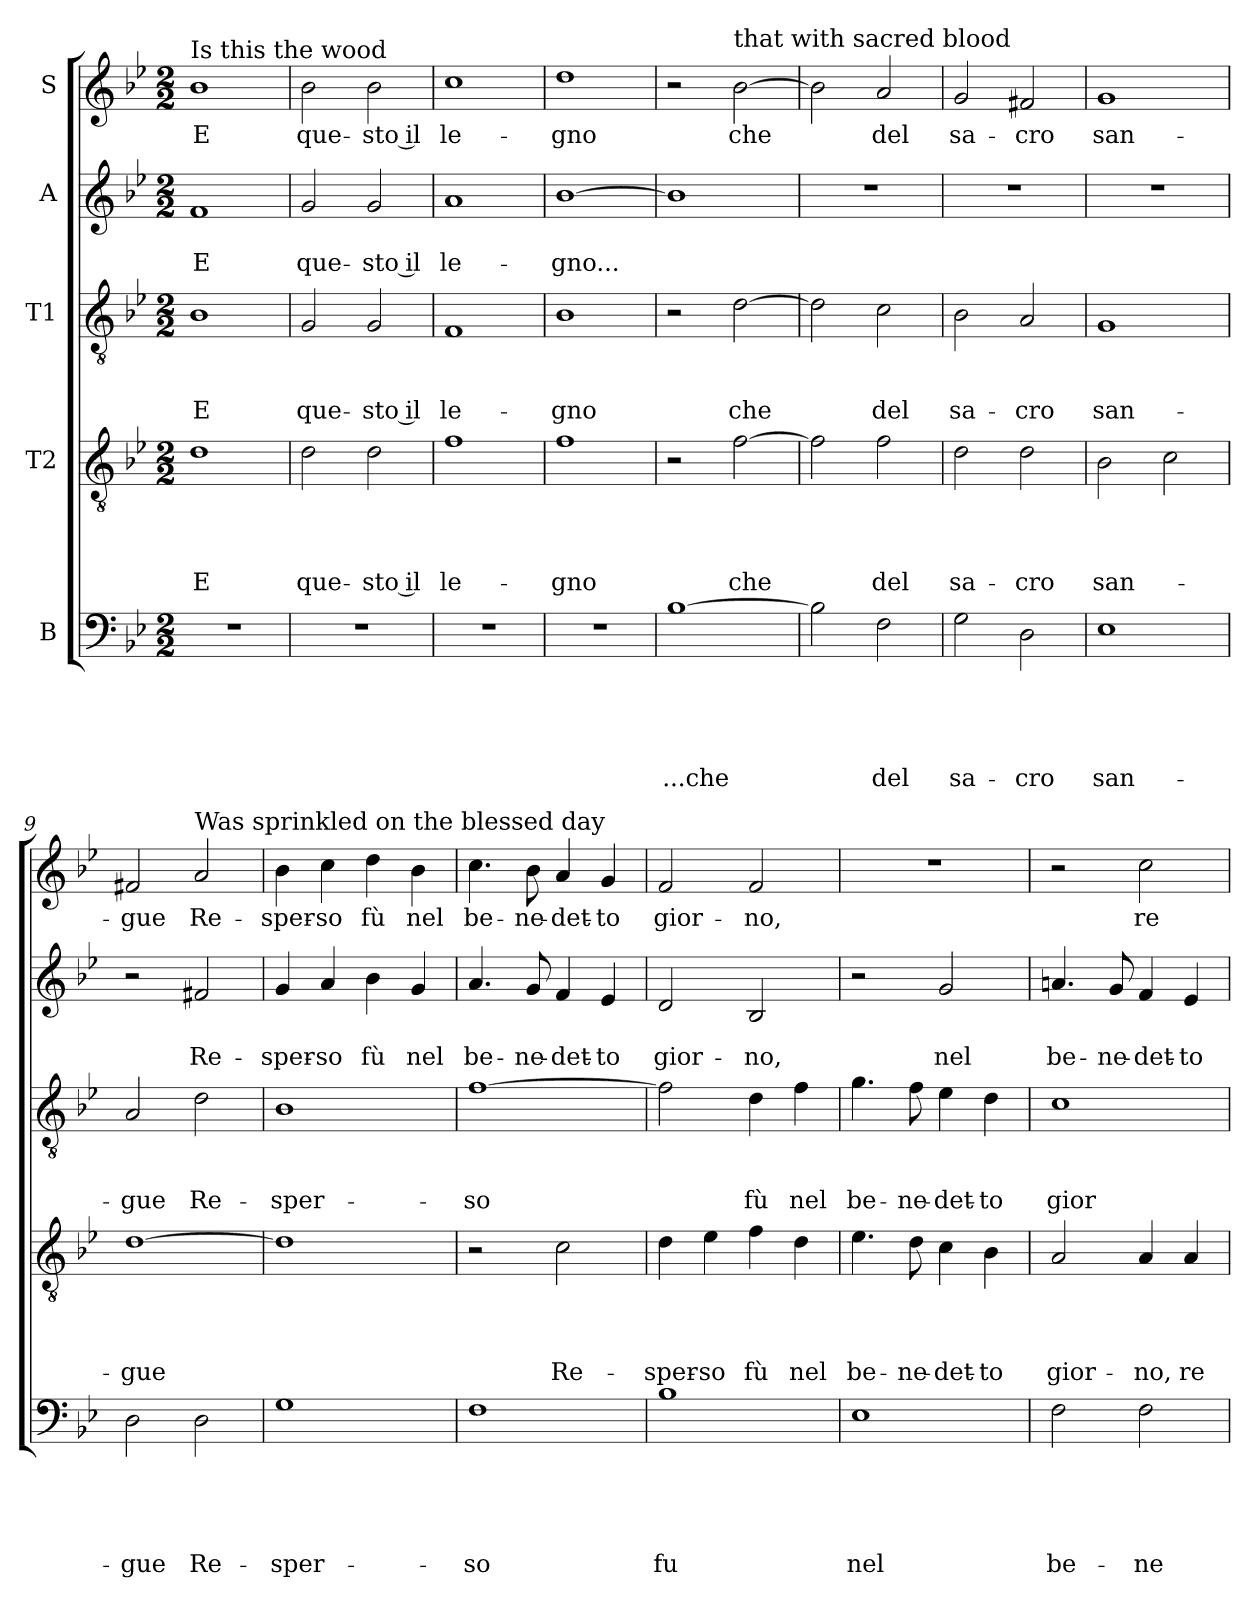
**kern	**text	**text	**text	**text	**text	**kern	**text	**text	**text	**text	**kern	**text	**text	**text	**kern	**text	**text	**kern	**text
*part5	*part5	*part5	*part5	*part5	*part5	*part4	*part4	*part4	*part4	*part4	*part3	*part3	*part3	*part3	*part2	*part2	*part2	*part1	*part1
*staff5	*staff5	*staff5	*staff5	*staff5	*staff5	*staff4	*staff4	*staff4	*staff4	*staff4	*staff3	*staff3	*staff3	*staff3	*staff2	*staff2	*staff2	*staff1	*staff1
*I"B	*	*	*	*	*	*I"T2	*	*	*	*	*I"T1	*	*	*	*I"A	*	*	*I"S	*
*clefF4	*	*	*	*	*	*clefGv2	*	*	*	*	*clefGv2	*	*	*	*clefG2	*	*	*clefG2	*
*k[b-e-]	*	*	*	*	*	*k[b-e-]	*	*	*	*	*k[b-e-]	*	*	*	*k[b-e-]	*	*	*k[b-e-]	*
*B-:	*	*	*	*	*	*B-:	*	*	*	*	*B-:	*	*	*	*B-:	*	*	*B-:	*
*M2/2	*	*	*	*	*	*M2/2	*	*	*	*	*M2/2	*	*	*	*M2/2	*	*	*M2/2	*
=1	=1	=1	=1	=1	=1	=1	=1	=1	=1	=1	=1	=1	=1	=1	=1	=1	=1	=1	=1
!	!	!	!	!	!	!	!	!	!	!	!	!	!	!	!	!	!	!LO:TX:a:t=Is this the wood	!
!	!	!	!	!	!	!	!	!	!	!LO:LY:b	!	!	!	!LO:LY:b	!	!	!LO:LY:b	!	!LO:LY:b
1r	.	.	.	.	.	1d	.	.	.	E	1B-	.	.	E	1f	.	E	1b-	E
=2	=2	=2	=2	=2	=2	=2	=2	=2	=2	=2	=2	=2	=2	=2	=2	=2	=2	=2	=2
!	!	!	!	!	!	!	!	!	!	!LO:LY:b	!	!	!	!LO:LY:b	!	!	!LO:LY:b	!	!LO:LY:b
1r	.	.	.	.	.	2d\	.	.	.	que-	2G/	.	.	que-	2g/	.	que-	2b-\	que-
!	!	!	!	!	!	!	!	!	!	!LO:LY:b	!	!	!	!LO:LY:b	!	!	!LO:LY:b	!	!LO:LY:b
.	.	.	.	.	.	2d\	.	.	.	-sto il	2G/	.	.	-sto il	2g/	.	-sto il	2b-\	-sto il
=3	=3	=3	=3	=3	=3	=3	=3	=3	=3	=3	=3	=3	=3	=3	=3	=3	=3	=3	=3
!	!	!	!	!	!	!	!	!	!	!LO:LY:b	!	!	!	!LO:LY:b	!	!	!LO:LY:b	!	!LO:LY:b
1r	.	.	.	.	.	1f	.	.	.	le-	1F	.	.	le-	1a	.	le-	1cc	le-
=4	=4	=4	=4	=4	=4	=4	=4	=4	=4	=4	=4	=4	=4	=4	=4	=4	=4	=4	=4
!	!	!	!	!	!	!	!	!	!	!LO:LY:b	!	!	!	!LO:LY:b	!	!	!LO:LY:b	!	!LO:LY:b
1r	.	.	.	.	.	1f	.	.	.	-gno	1B-	.	.	-gno	[1b-	.	-gno...	1dd	-gno
=5	=5	=5	=5	=5	=5	=5	=5	=5	=5	=5	=5	=5	=5	=5	=5	=5	=5	=5	=5
!	!	!	!	!	!LO:LY:b	!	!	!	!	!	!	!	!	!	!	!	!	!	!
[1B-	.	.	.	.	...che	2r	.	.	.	.	2r	.	.	.	1b-]	.	.	2r	.
!	!	!	!	!	!	!	!	!	!	!	!	!	!	!	!	!	!	!LO:TX:a:t=that with sacred blood	!
!	!	!	!	!	!	!	!	!	!	!LO:LY:b	!	!	!	!LO:LY:b	!	!	!	!	!LO:LY:b
.	.	.	.	.	.	[2f\	.	.	.	che	[2d\	.	.	che	.	.	.	[2b-\	che
=6	=6	=6	=6	=6	=6	=6	=6	=6	=6	=6	=6	=6	=6	=6	=6	=6	=6	=6	=6
2B-\]	.	.	.	.	.	2f\]	.	.	.	.	2d\]	.	.	.	1r	.	.	2b-\]	.
!	!	!	!	!	!LO:LY:b	!	!	!	!	!LO:LY:b	!	!	!	!LO:LY:b	!	!	!	!	!LO:LY:b
2F\	.	.	.	.	del	2f\	.	.	.	del	2c\	.	.	del	.	.	.	2a/	del
=7	=7	=7	=7	=7	=7	=7	=7	=7	=7	=7	=7	=7	=7	=7	=7	=7	=7	=7	=7
!	!	!	!	!	!LO:LY:b	!	!	!	!	!LO:LY:b	!	!	!	!LO:LY:b	!	!	!	!	!LO:LY:b
2G\	.	.	.	.	sa-	2d\	.	.	.	sa-	2B-\	.	.	sa-	1r	.	.	2g/	sa-
!	!	!	!	!	!LO:LY:b	!	!	!	!	!LO:LY:b	!	!	!	!LO:LY:b	!	!	!	!	!LO:LY:b
2D\	.	.	.	.	-cro	2d\	.	.	.	-cro	2A/	.	.	-cro	.	.	.	2f#X/	-cro
!!LO:PB:g=z
=8	=8	=8	=8	=8	=8	=8	=8	=8	=8	=8	=8	=8	=8	=8	=8	=8	=8	=8	=8
!	!	!	!	!	!LO:LY:b	!	!	!	!	!LO:LY:b	!	!	!	!LO:LY:b	!	!	!	!	!LO:LY:b
1E-	.	.	.	.	san-	2B-\	.	.	.	san-	1G	.	.	san-	1r	.	.	1g	san-
.	.	.	.	.	.	2c\	.	.	.	.	.	.	.	.	.	.	.	.	.
=9	=9	=9	=9	=9	=9	=9	=9	=9	=9	=9	=9	=9	=9	=9	=9	=9	=9	=9	=9
!	!	!	!	!	!LO:LY:b	!	!	!	!	!LO:LY:b	!	!	!	!LO:LY:b	!	!	!	!	!LO:LY:b
2D\	.	.	.	.	-gue	[1d	.	.	.	-gue	2A/	.	.	-gue	2r	.	.	2f#X/	-gue
!	!	!	!	!	!	!	!	!	!	!	!	!	!	!	!	!	!	!LO:TX:a:t=Was sprinkled on the blessed day	!
!	!	!	!	!	!LO:LY:b	!	!	!	!	!	!	!	!	!LO:LY:b	!	!	!LO:LY:b	!	!LO:LY:b
2D\	.	.	.	.	Re-	.	.	.	.	.	2d\	.	.	Re-	2f#X/	.	Re-	2a/	Re-
=10	=10	=10	=10	=10	=10	=10	=10	=10	=10	=10	=10	=10	=10	=10	=10	=10	=10	=10	=10
!	!	!	!	!	!LO:LY:b	!	!	!	!	!	!	!	!	!LO:LY:b	!	!	!LO:LY:b	!	!LO:LY:b
1G	.	.	.	.	-sper-	1d]	.	.	.	.	1B-	.	.	-sper-	4g/	.	-sper-	4b-\	-sper-
!	!	!	!	!	!	!	!	!	!	!	!	!	!	!	!	!	!LO:LY:b	!	!LO:LY:b
.	.	.	.	.	.	.	.	.	.	.	.	.	.	.	4a/	.	-so	4cc\	-so
!	!	!	!	!	!	!	!	!	!	!	!	!	!	!	!	!	!LO:LY:b	!	!LO:LY:b
.	.	.	.	.	.	.	.	.	.	.	.	.	.	.	4b-\	.	fù	4dd\	fù
!	!	!	!	!	!	!	!	!	!	!	!	!	!	!	!	!	!LO:LY:b	!	!LO:LY:b
.	.	.	.	.	.	.	.	.	.	.	.	.	.	.	4g/	.	nel	4b-\	nel
=11	=11	=11	=11	=11	=11	=11	=11	=11	=11	=11	=11	=11	=11	=11	=11	=11	=11	=11	=11
!	!	!	!	!	!LO:LY:b	!	!	!	!	!	!	!	!	!LO:LY:b	!	!	!LO:LY:b	!	!LO:LY:b
1F	.	.	.	.	-so	2r	.	.	.	.	[1f	.	.	-so	4.a/	.	be-	4.cc\	be-
!	!	!	!	!	!	!	!	!	!	!	!	!	!	!	!	!	!LO:LY:b	!	!LO:LY:b
.	.	.	.	.	.	.	.	.	.	.	.	.	.	.	8g/	.	-ne-	8b-\	-ne-
!	!	!	!	!	!	!	!	!	!	!LO:LY:b	!	!	!	!	!	!	!LO:LY:b	!	!LO:LY:b
.	.	.	.	.	.	2c\	.	.	.	Re-	.	.	.	.	4f/	.	-det-	4a/	-det-
!	!	!	!	!	!	!	!	!	!	!	!	!	!	!	!	!	!LO:LY:b	!	!LO:LY:b
.	.	.	.	.	.	.	.	.	.	.	.	.	.	.	4e-/	.	-to	4g/	-to
=12	=12	=12	=12	=12	=12	=12	=12	=12	=12	=12	=12	=12	=12	=12	=12	=12	=12	=12	=12
!	!	!	!	!	!LO:LY:b	!	!	!	!	!LO:LY:b	!	!	!	!	!	!	!LO:LY:b	!	!LO:LY:b
1B-	.	.	.	.	fu	4d\	.	.	.	-sper-	2f\]	.	.	.	2d/	.	gior-	2f/	gior-
!	!	!	!	!	!	!	!	!	!	!LO:LY:b	!	!	!	!	!	!	!	!	!
.	.	.	.	.	.	4e-\	.	.	.	-so	.	.	.	.	.	.	.	.	.
!	!	!	!	!	!	!	!	!	!	!LO:LY:b	!	!	!	!LO:LY:b	!	!	!LO:LY:b	!	!LO:LY:b
.	.	.	.	.	.	4f\	.	.	.	fù	4d\	.	.	fù	2B-/	.	-no,	2f/	-no,
!	!	!	!	!	!	!	!	!	!	!LO:LY:b	!	!	!	!LO:LY:b	!	!	!	!	!
.	.	.	.	.	.	4d\	.	.	.	nel	4f\	.	.	nel	.	.	.	.	.
=13	=13	=13	=13	=13	=13	=13	=13	=13	=13	=13	=13	=13	=13	=13	=13	=13	=13	=13	=13
!	!	!	!	!	!LO:LY:b	!	!	!	!	!LO:LY:b	!	!	!	!LO:LY:b	!	!	!	!	!
1E-	.	.	.	.	nel	4.e-\	.	.	.	be-	4.g\	.	.	be-	2r	.	.	1r	.
!	!	!	!	!	!	!	!	!	!	!LO:LY:b	!	!	!	!LO:LY:b	!	!	!	!	!
.	.	.	.	.	.	8d\	.	.	.	-ne-	8f\	.	.	-ne-	.	.	.	.	.
!	!	!	!	!	!	!	!	!	!	!LO:LY:b	!	!	!	!LO:LY:b	!	!	!LO:LY:b	!	!
.	.	.	.	.	.	4c\	.	.	.	-det-	4e-\	.	.	-det-	2g/	.	nel	.	.
!	!	!	!	!	!	!	!	!	!	!LO:LY:b	!	!	!	!LO:LY:b	!	!	!	!	!
.	.	.	.	.	.	4B-\	.	.	.	-to	4d\	.	.	-to	.	.	.	.	.
!!LO:LB:g=z
=14	=14	=14	=14	=14	=14	=14	=14	=14	=14	=14	=14	=14	=14	=14	=14	=14	=14	=14	=14
!	!	!	!	!	!LO:LY:b	!	!	!	!	!LO:LY:b	!	!	!	!LO:LY:b	!	!	!LO:LY:b	!	!
2F\	.	.	.	.	be-	2A/	.	.	.	gior-	1c	.	.	gior-	4.an/	.	be-	2r	.
!	!	!	!	!	!	!	!	!	!	!	!	!	!	!	!	!	!LO:LY:b	!	!
.	.	.	.	.	.	.	.	.	.	.	.	.	.	.	8g/	.	-ne-	.	.
!	!	!	!	!	!LO:LY:b	!	!	!	!	!LO:LY:b	!	!	!	!	!	!	!LO:LY:b	!	!LO:LY:b
2F\	.	.	.	.	-ne-	4A/	.	.	.	-no,	.	.	.	.	4f/	.	-det-	2cc\	re-
!	!	!	!	!	!	!	!	!	!	!LO:LY:b	!	!	!	!	!	!	!LO:LY:b	!	!
.	.	.	.	.	.	4A/	.	.	.	re-	.	.	.	.	4e-/	.	-to	.	.
=	=	=	=	=	=	=	=	=	=	=	=	=	=	=	=	=	=	=	=
*-	*-	*-	*-	*-	*-	*-	*-	*-	*-	*-	*-	*-	*-	*-	*-	*-	*-	*-	*-
